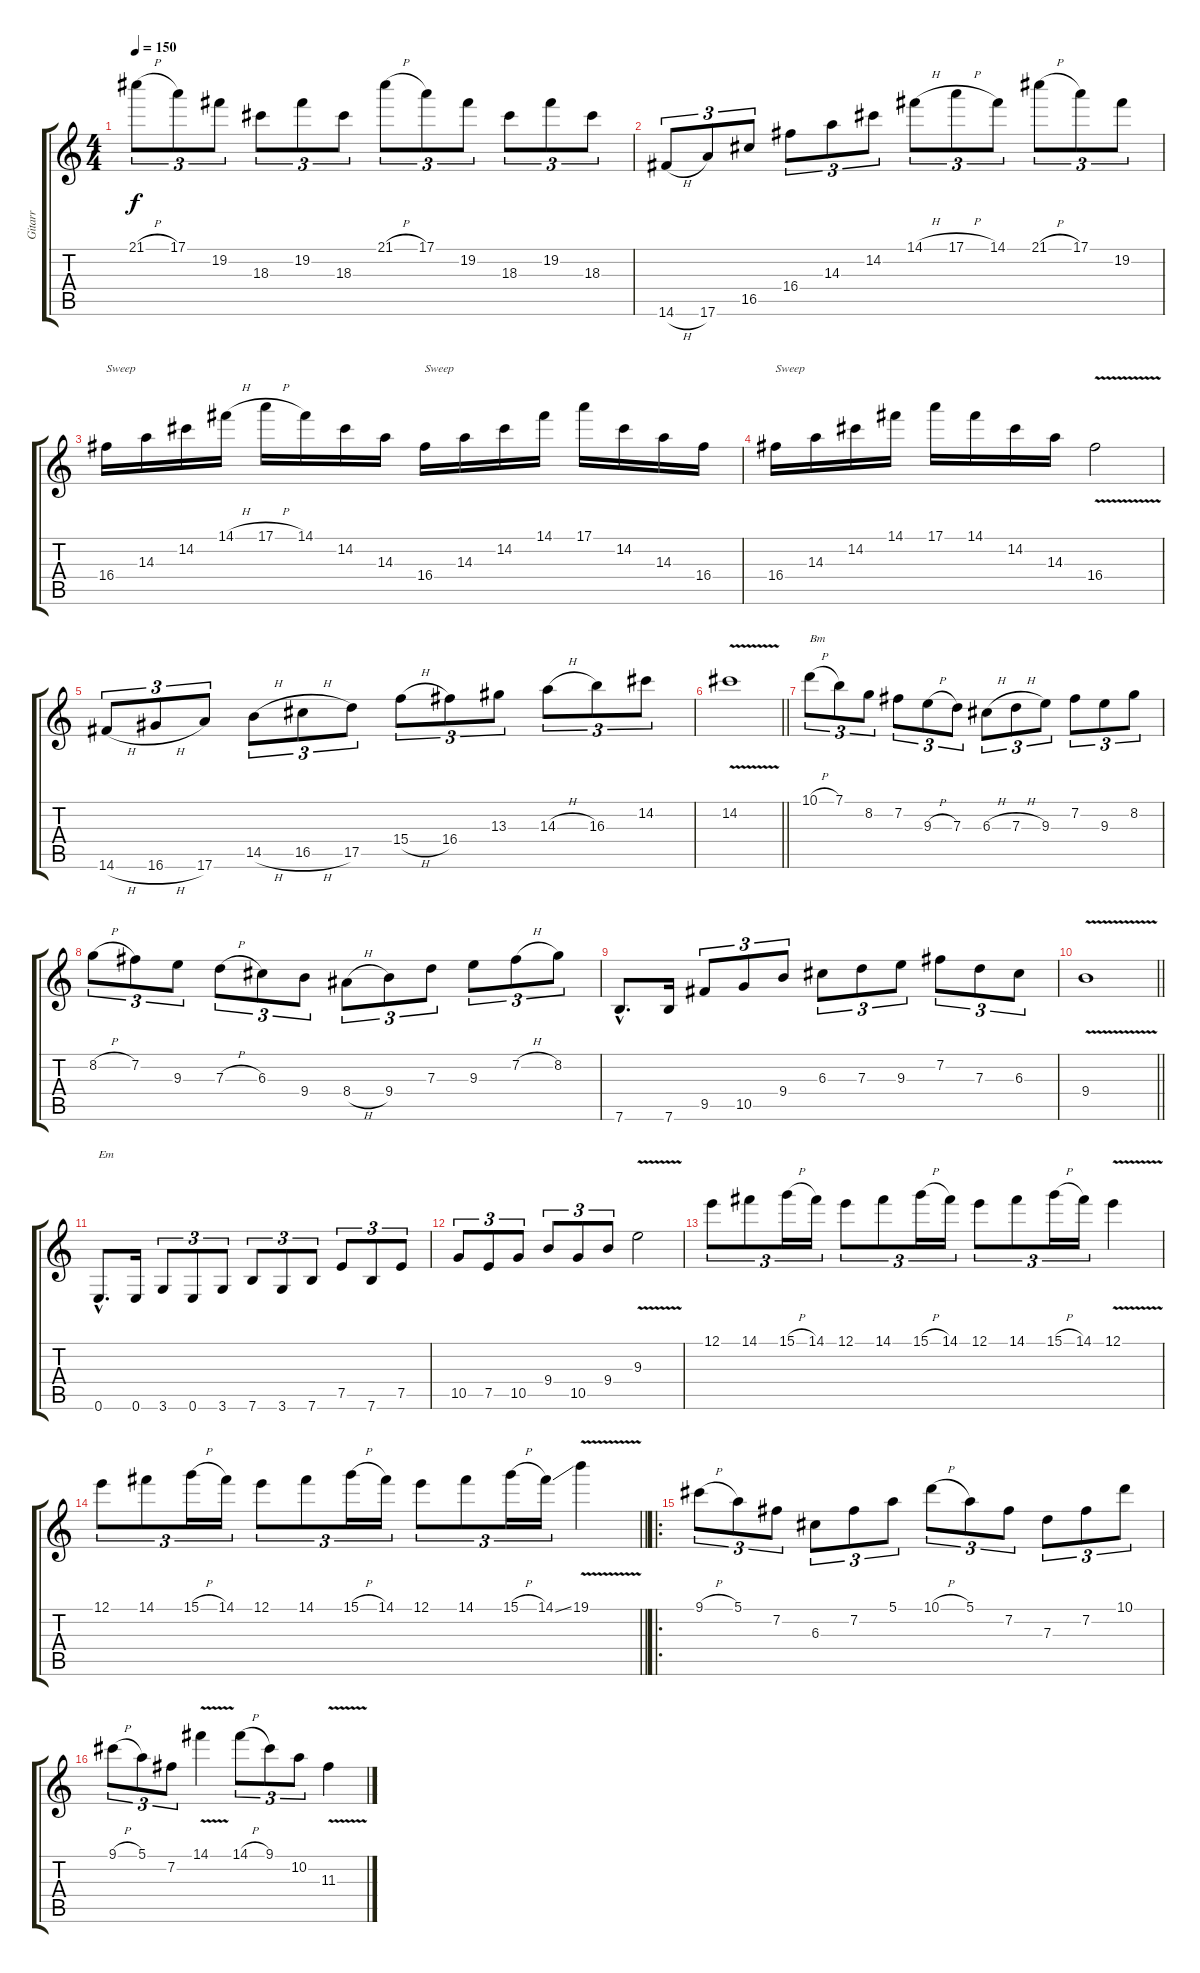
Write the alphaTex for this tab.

\track ("Gitarr" "Gitarr") {instrument distortionguitar}
\staff {score tabs}
\tuning (E4 B3 G3 D3 A2 E2) {hide}
\ts (4 4)
\tempo 150
\clef g2
\ks c
21.1{h}.8{tu (3 2) dy f} 17.1.8{tu (3 2)} 19.2.8{tu (3 2)} 18.3.8{tu (3 2)} 19.2.8{tu (3 2)} 18.3.8{tu (3 2)} 21.1{h}.8{tu (3 2)} 17.1.8{tu (3 2)} 19.2.8{tu (3 2)} 18.3.8{tu (3 2)} 19.2.8{tu (3 2)} 18.3.8{tu (3 2)} |
14.6{h}.8{tu (3 2)} 17.6.8{tu (3 2)} 16.5.8{tu (3 2)} 16.4.8{tu (3 2)} 14.3.8{tu (3 2)} 14.2.8{tu (3 2)} 14.1{h}.8{tu (3 2)} 17.1{h}.8{tu (3 2)} 14.1.8{tu (3 2)} 21.1{h}.8{tu (3 2)} 17.1.8{tu (3 2)} 19.2.8{tu (3 2)} |
16.4.16{txt "Sweep"} 14.3.16 14.2.16 14.1{h}.16 17.1{h}.16 14.1.16 14.2.16 14.3.16 16.4.16{txt "Sweep"} 14.3.16 14.2.16 14.1.16 17.1.16 14.2.16 14.3.16 16.4.16 |
16.4.16{txt "Sweep"} 14.3.16 14.2.16 14.1.16 17.1.16 14.1.16 14.2.16 14.3.16 16.4{v}.2 |
14.6{h}.8{tu (3 2)} 16.6{h}.8{tu (3 2)} 17.6.8{tu (3 2)} 14.5{h}.8{tu (3 2)} 16.5{h}.8{tu (3 2)} 17.5.8{tu (3 2)} 15.4{h}.8{tu (3 2)} 16.4.8{tu (3 2)} 13.3.8{tu (3 2)} 14.3{h}.8{tu (3 2)} 16.3.8{tu (3 2)} 14.2.8{tu (3 2)} |
\barLineRight lightlight
14.2{v}.1 |
10.1{h}.8{tu (3 2) txt "Bm"} 7.1.8{tu (3 2)} 8.2.8{tu (3 2)} 7.2.8{tu (3 2)} 9.3{h}.8{tu (3 2)} 7.3.8{tu (3 2)} 6.3{h}.8{tu (3 2)} 7.3{h}.8{tu (3 2)} 9.3.8{tu (3 2)} 7.2.8{tu (3 2)} 9.3.8{tu (3 2)} 8.2.8{tu (3 2)} |
8.2{h}.8{tu (3 2)} 7.2.8{tu (3 2)} 9.3.8{tu (3 2)} 7.3{h}.8{tu (3 2)} 6.3.8{tu (3 2)} 9.4.8{tu (3 2)} 8.4{h}.8{tu (3 2)} 9.4.8{tu (3 2)} 7.3.8{tu (3 2)} 9.3.8{tu (3 2)} 7.2{h}.8{tu (3 2)} 8.2.8{tu (3 2)} |
7.6{hac}.8{d} 7.6.16 9.5.8{tu (3 2)} 10.5.8{tu (3 2)} 9.4.8{tu (3 2)} 6.3.8{tu (3 2)} 7.3.8{tu (3 2)} 9.3.8{tu (3 2)} 7.2.8{tu (3 2)} 7.3.8{tu (3 2)} 6.3.8{tu (3 2)} |
\barLineRight lightlight
9.4{v}.1 |
0.6{hac}.8{d txt "Em"} 0.6.16 3.6.8{tu (3 2)} 0.6.8{tu (3 2)} 3.6.8{tu (3 2)} 7.6.8{tu (3 2)} 3.6.8{tu (3 2)} 7.6.8{tu (3 2)} 7.5.8{tu (3 2)} 7.6.8{tu (3 2)} 7.5.8{tu (3 2)} |
10.5.8{tu (3 2)} 7.5.8{tu (3 2)} 10.5.8{tu (3 2)} 9.4.8{tu (3 2)} 10.5.8{tu (3 2)} 9.4.8{tu (3 2)} 9.3{v}.2 |
12.1.8{tu (3 2)} 14.1.8{tu (3 2)} 15.1{h}.16{tu (3 2)} 14.1.16{tu (3 2)} 12.1.8{tu (3 2)} 14.1.8{tu (3 2)} 15.1{h}.16{tu (3 2)} 14.1.16{tu (3 2)} 12.1.8{tu (3 2)} 14.1.8{tu (3 2)} 15.1{h}.16{tu (3 2)} 14.1.16{tu (3 2)} 12.1{v}.4 |
\barLineRight lightlight
12.1.8{tu (3 2)} 14.1.8{tu (3 2)} 15.1{h}.16{tu (3 2)} 14.1.16{tu (3 2)} 12.1.8{tu (3 2)} 14.1.8{tu (3 2)} 15.1{h}.16{tu (3 2)} 14.1.16{tu (3 2)} 12.1.8{tu (3 2)} 14.1.8{tu (3 2)} 15.1{h}.16{tu (3 2)} 14.1{ss}.16{tu (3 2)} 19.1{v}.4 |
\ro
9.1{h}.8{tu (3 2)} 5.1.8{tu (3 2)} 7.2.8{tu (3 2)} 6.3.8{tu (3 2)} 7.2.8{tu (3 2)} 5.1.8{tu (3 2)} 10.1{h}.8{tu (3 2)} 5.1.8{tu (3 2)} 7.2.8{tu (3 2)} 7.3.8{tu (3 2)} 7.2.8{tu (3 2)} 10.1.8{tu (3 2)} |
9.1{h}.8{tu (3 2)} 5.1.8{tu (3 2)} 7.2.8{tu (3 2)} 14.1{v}.4 14.1{h}.8{tu (3 2)} 9.1.8{tu (3 2)} 10.2.8{tu (3 2)} 11.3{v}.4
